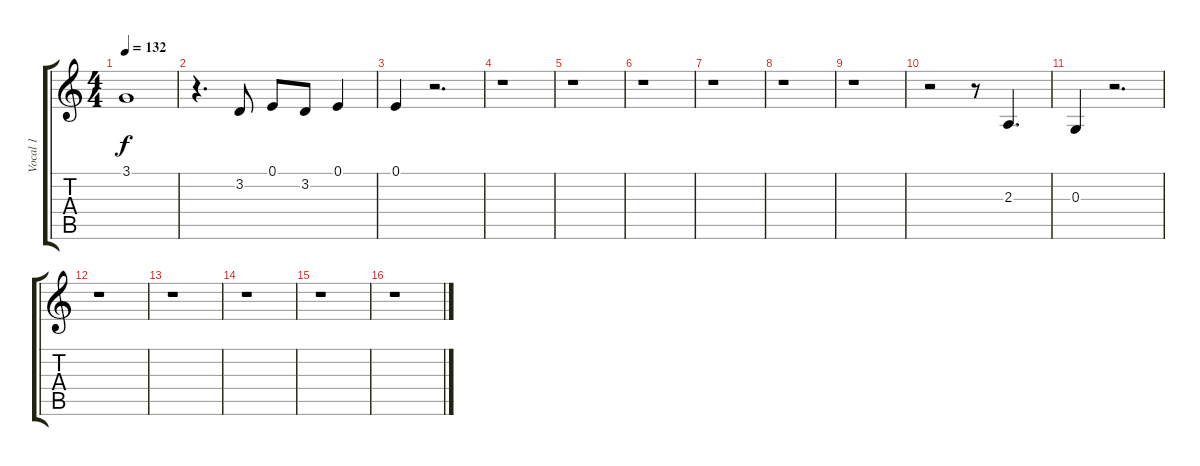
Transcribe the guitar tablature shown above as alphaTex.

\track ("Vocal 1" "Vocal 1") {instrument lead2sawtooth}
\staff {score tabs}
\tuning (E4 B3 G3 D3 A2 E2) {hide}
\ts (4 4)
\tempo 132
\clef g2
\ks c
3.1{t}.1{dy f} |
r.4{d} 3.2.8 0.1.8 3.2.8 0.1.4 |
0.1.4 r.2{d} |
r.1 |
r.1 |
r.1 |
r.1 |
r.1 |
r.1 |
r.2 r.8 2.3.4{d} |
0.3.4 r.2{d} |
r.1 |
r.1 |
r.1 |
r.1 |
r.1
